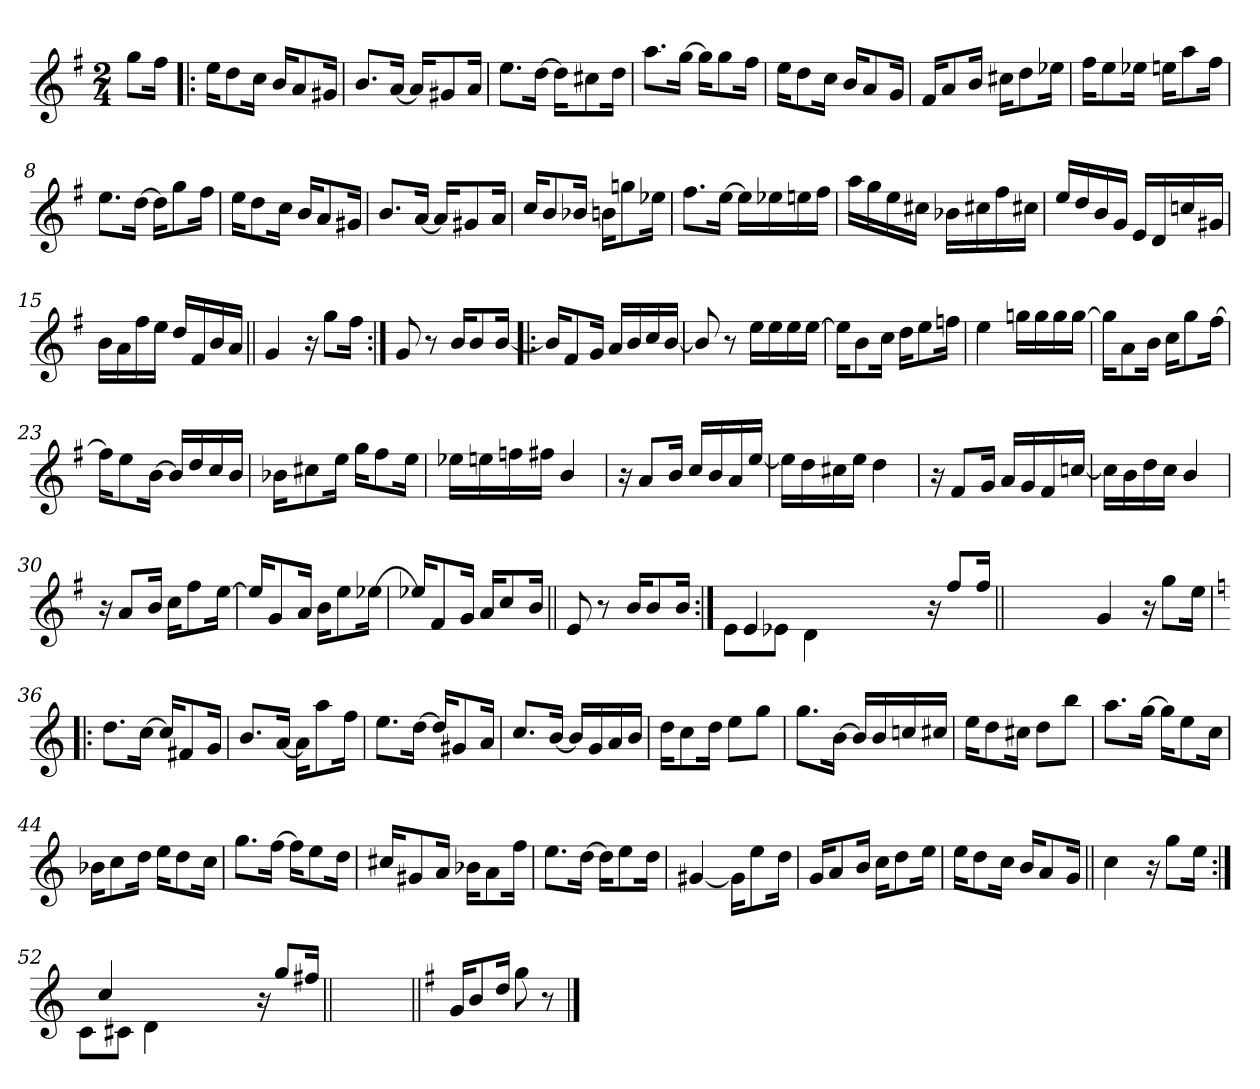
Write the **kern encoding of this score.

**kern
*part1
*staff1
*clefG2
*k[f#]
*G:
*M2/4
=
8gg\L
16ff#\Jk
=1!|:
16ee\KL
8dd\
16cc\Jk
16b/KL
8a/
16g#X/Jk
=2
8.b/L
[16a/Jk
16a/KL]
8g#X/
16a/Jk
=3
8.ee\L
[16dd\Jk
16dd\KL]
8cc#X\
16dd\Jk
=4
8.aa\L
[16gg\Jk
16gg\KL]
8gg\
16ff#\Jk
!!LO:LB:g=z
=5
16ee\KL
8dd\
16cc\Jk
16b/KL
8a/
16g/Jk
=6
16f#/KL
8a/
16b/Jk
16cc#X\KL
8dd\
16ee-X\Jk
=7
16ff#\KL
8ee\
16ee-X\Jk
16een\KL
8aa\
16ff#\Jk
=8
8.ee\L
[16dd\Jk
16dd\KL]
8gg\
16ff#\Jk
!!LO:LB:g=z
=9
16ee\KL
8dd\
16cc\Jk
16b/KL
8a/
16g#X/Jk
=10
8.b/L
[16a/Jk
16a/KL]
8g#X/
16a/Jk
=11
16cc/KL
8b/
16b-X/Jk
16bn\KL
8ggn\
16ee-X\Jk
=12
8.ff#\L
[16ee\Jk
16ee\LL]
16ee-X\
16een\
16ff#\JJ
!!LO:LB:g=z
=13
16aa\LL
16gg\
16ee\
16cc#X\JJ
16b-X\LL
16cc#X\
16ff#\
16cc#X\JJ
=14
16ee/LL
16dd/
16b/
16g/JJ
16e/LL
16d/
16ccn/
16g#X/JJ
=15
16b\LL
16a\
16ff#\
16ee\JJ
16dd/LL
16f#/
16b/
16a/JJ
=16||
4g/
16r
8gg\L
16ff#\Jk
!!LO:LB:g=z
=17:|!
8g/
8r
16b/KL
8b/
[16b/Jk
=18!|:
16b/KL]
8f#/
16g/Jk
16a/LL
16b/
16cc/
[16b/JJ
=19
8b/]
8r
16ee\LL
16ee\
16ee\
[16ee\JJ
=20
16ee\KL]
8b\
16cc\Jk
16dd\KL
8ee\
16ffn\Jk
=21
4ee\
16ggn\LL
16gg\
16gg\
[16gg\JJ
!!LO:LB:g=z
=22
16gg\KL]
8a\
16b\Jk
16cc\KL
8gg\
[16ff#\Jk
=23
16ff#\KL]
8ee\
[16b\Jk
16b/LL]
16dd/
16cc/
16b/JJ
=24
16b-X\KL
8cc#X\
16ee\Jk
16gg\KL
8ff#\
16ee\Jk
=25
16ee-X\LL
16een\
16ffn\
16ff#X\JJ
4b/
=26
16r
8a/L
16b/Jk
16cc/LL
16b/
16a/
[16ee/JJ
!!LO:LB:g=z
=27
16ee\LL]
16dd\
16cc#X\
16ee\JJ
4dd\
=28
16r
8f#/L
16g/Jk
16a/LL
16g/
16f#/
[16ccn/JJ
=29
16cc\LL]
16b\
16dd\
16cc\JJ
4b/
=30
16r
8a/L
16b/Jk
16cc\KL
8ff#\
[16ee\Jk
=31
16ee/KL]
8g/
16a/Jk
16b\KL
8ee\
[16ee-X\Jk
!!LO:LB:g=z
=32
16ee-X/KL]
8f#/
16g/Jk
16a/KL
8cc/
16b/Jk
=33||
8e/
8r
16b/KL
8b/
16b/Jk
=34:|!
*^
16ryy	8e\L
4e/	.
.	8e-X\J
.	4d\
16ryy	.
16ryy	.
16ryy	.
4ryy	2ryy
16r	.
8ff#/L	.
16ff#/Jk	.
*v	*v
=34X341||
2ryy
!!LO:LB:g=z
=35-
4g/
16r
8gg\L
16ee\Jk
=36!|:
*k[]
*C:
8.dd\L
[16cc\Jk
16cc/KL]
8f#X/
16g/Jk
=37
8.b/L
[16a/Jk
16a\KL]
8aa\
16ff\Jk
=38
8.ee\L
[16dd\Jk
16dd/KL]
8g#X/
16a/Jk
!!LO:PB:g=z
=39
8.cc/L
[16b/Jk
16b/LL]
16g/
16a/
16b/JJ
=40
16dd\KL
8cc\
16dd\Jk
8ee\L
8gg\J
=41
8.gg\L
[16b\Jk
16b/LL]
16b/
16ccn/
16cc#X/JJ
=42
16ee\KL
8dd\
16cc#X\Jk
8dd\L
8bb\J
=43
8.aa\L
[16gg\Jk
16gg\KL]
8ee\
16cc\Jk
!!LO:LB:g=z
=44
16b-X\KL
8cc\
16dd\Jk
16ee\KL
8dd\
16cc\Jk
=45
8.gg\L
[16ff\Jk
16ff\KL]
8ee\
16dd\Jk
=46
16cc#X/KL
8g#X/
16a/Jk
16b-X\KL
8a\
16ff\Jk
=47
8.ee\L
[16dd\Jk
16dd\KL]
8ee\
16dd\Jk
!!LO:LB:g=z
=48
[4g#X/
16g#\KL]
8ee\
16dd\Jk
=49
16g/KL
8a/
16b/Jk
16cc\KL
8dd\
16ee\Jk
=50
16ee\KL
8dd\
16cc\Jk
16b/KL
8a/
16g/Jk
=51||
4cc\
16r
8gg\L
16ee\Jk
!!LO:LB:g=z
=52:|!
*^
16ryy	8c\L
4cc/	.
.	8c#X\J
.	4d\
16ryy	.
16ryy	.
16ryy	.
4ryy	2ryy
16r	.
8gg/L	.
16ff#X/Jk	.
*v	*v
=52X522||
2ryy
=53||
*k[f#]
*G:
16g/KL
8b/
16dd/Jk
8gg\
8r
==
*-
